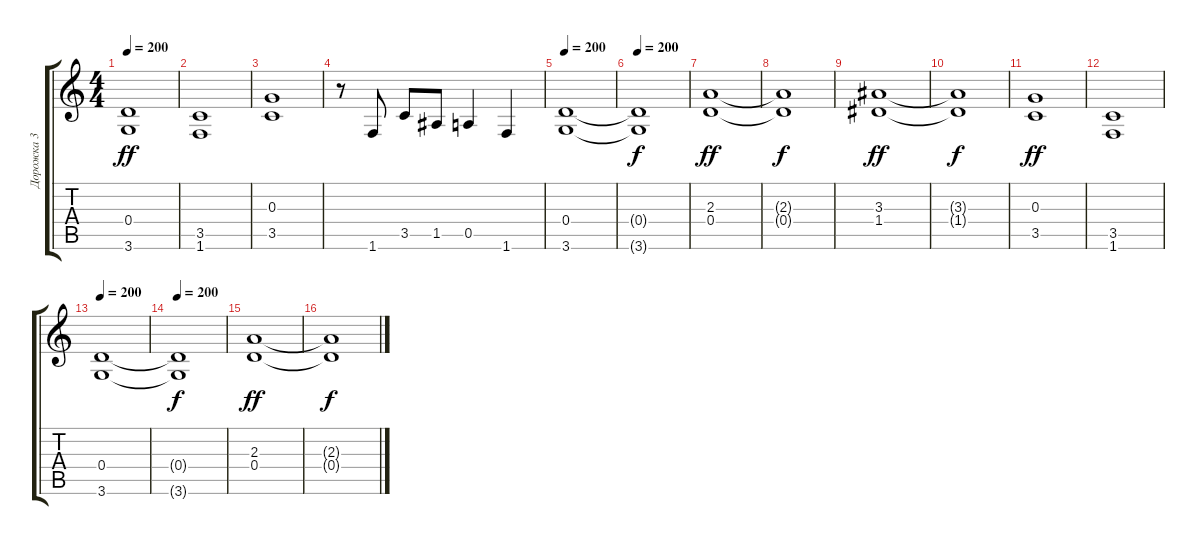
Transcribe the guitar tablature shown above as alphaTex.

\track ("Дорожка 3" "Дорожка 3") {instrument distortionguitar}
\staff {score tabs}
\tuning (E4 B3 G3 D3 A2 E2) {hide}
\ts (4 4)
\tempo 200
\clef g2
\ks c
(0.4 3.6).1{dy ff} |
(3.5 1.6).1 |
(0.3 3.5).1 |
r.8 1.6.8 3.5.8 1.5.8 0.5.4 1.6.4 |
\tempo 200
(0.4 3.6).1 |
\tempo 200
(0.4{t} 3.6{t}).1{dy f} |
(2.3 0.4).1{dy ff} |
(2.3{t} 0.4{t}).1{dy f} |
(3.3 1.4).1{dy ff} |
(3.3{t} 1.4{t}).1{dy f} |
(0.3 3.5).1{dy ff} |
(3.5 1.6).1 |
\tempo 200
(0.4 3.6).1 |
\tempo 200
(0.4{t} 3.6{t}).1{dy f} |
(2.3 0.4).1{dy ff} |
(2.3{t} 0.4{t}).1{dy f}
